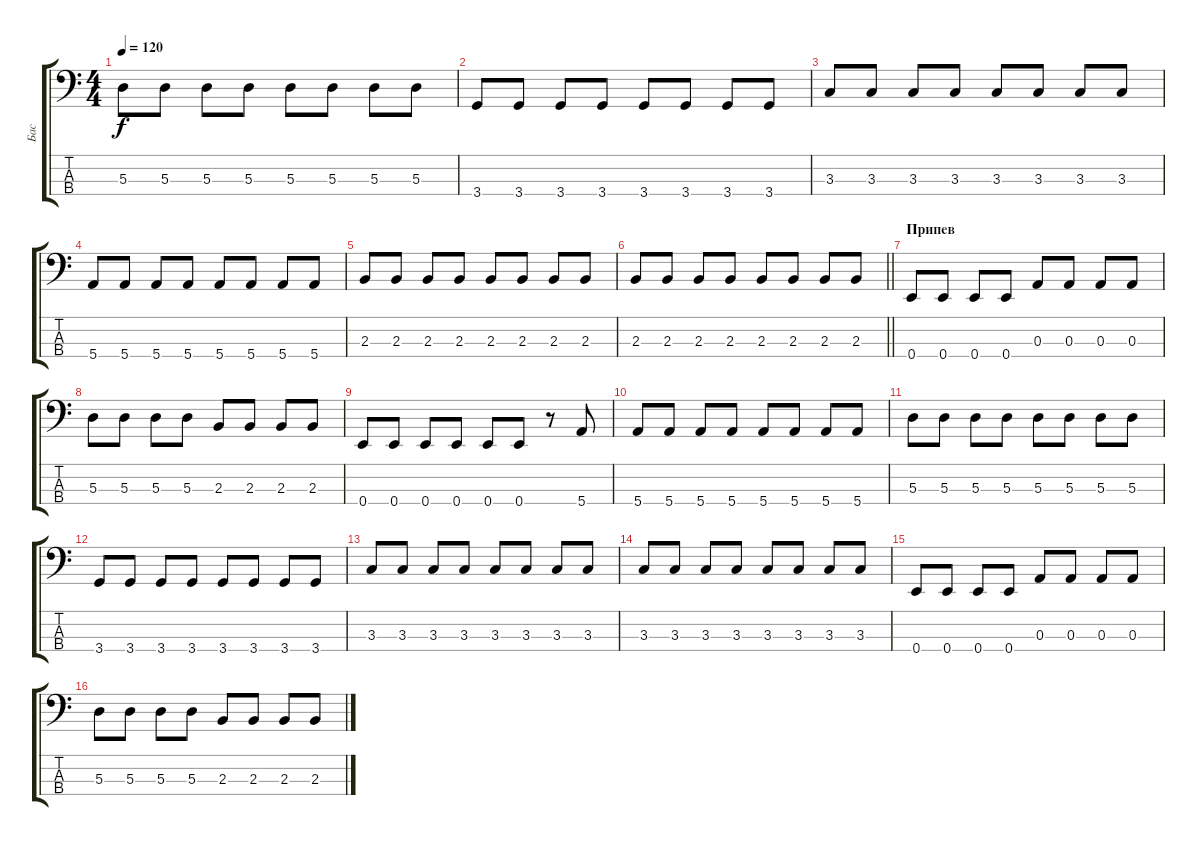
\track ("Бас" "Бас") {instrument electricbassfinger}
\staff {score tabs}
\tuning (G2 D2 A1 E1) {hide}
\ts (4 4)
\tempo 120
\clef f4
\ks c
5.3.8{dy f} 5.3.8 5.3.8 5.3.8 5.3.8 5.3.8 5.3.8 5.3.8 |
3.4.8 3.4.8 3.4.8 3.4.8 3.4.8 3.4.8 3.4.8 3.4.8 |
3.3.8 3.3.8 3.3.8 3.3.8 3.3.8 3.3.8 3.3.8 3.3.8 |
5.4.8 5.4.8 5.4.8 5.4.8 5.4.8 5.4.8 5.4.8 5.4.8 |
2.3.8 2.3.8 2.3.8 2.3.8 2.3.8 2.3.8 2.3.8 2.3.8 |
\barLineRight lightlight
2.3.8 2.3.8 2.3.8 2.3.8 2.3.8 2.3.8 2.3.8 2.3.8 |
\section ("" "Припев")
0.4.8 0.4.8 0.4.8 0.4.8 0.3.8 0.3.8 0.3.8 0.3.8 |
5.3.8 5.3.8 5.3.8 5.3.8 2.3.8 2.3.8 2.3.8 2.3.8 |
0.4.8 0.4.8 0.4.8 0.4.8 0.4.8 0.4.8 r.8 5.4.8 |
5.4.8 5.4.8 5.4.8 5.4.8 5.4.8 5.4.8 5.4.8 5.4.8 |
5.3.8 5.3.8 5.3.8 5.3.8 5.3.8 5.3.8 5.3.8 5.3.8 |
3.4.8 3.4.8 3.4.8 3.4.8 3.4.8 3.4.8 3.4.8 3.4.8 |
3.3.8 3.3.8 3.3.8 3.3.8 3.3.8 3.3.8 3.3.8 3.3.8 |
3.3.8 3.3.8 3.3.8 3.3.8 3.3.8 3.3.8 3.3.8 3.3.8 |
0.4.8 0.4.8 0.4.8 0.4.8 0.3.8 0.3.8 0.3.8 0.3.8 |
5.3.8 5.3.8 5.3.8 5.3.8 2.3.8 2.3.8 2.3.8 2.3.8
